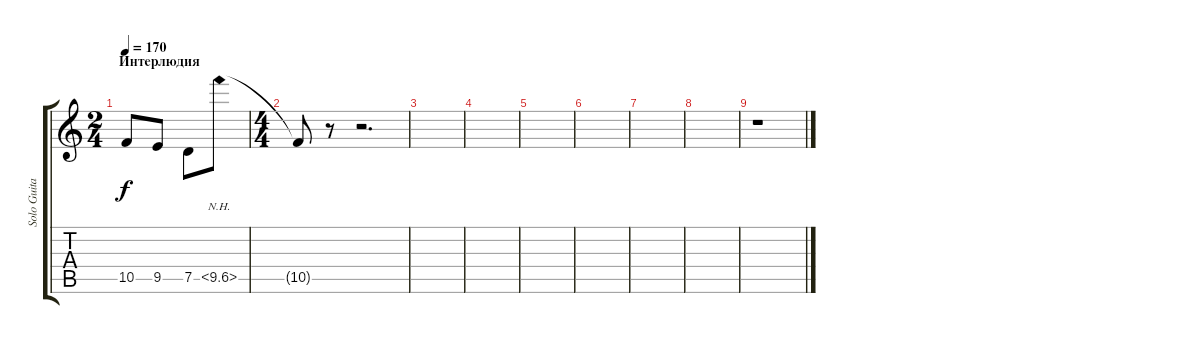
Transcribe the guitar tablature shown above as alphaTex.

\track ("Solo Guitar" "Solo Guita") {instrument distortionguitar}
\staff {score tabs}
\tuning (D4 A3 F3 C3 G2 D2) {hide}
\ts (2 4)
\section ("" "Интерлюдия")
\tempo 170
\clef g2
\ks c
10.5.8{dy f} 9.5.8 7.5.8 10.5{nh}.8 |
\ts (4 4)
10.5{t}.8 r.8 r.2{d} |
|
|
|
|
|
|
r.1
